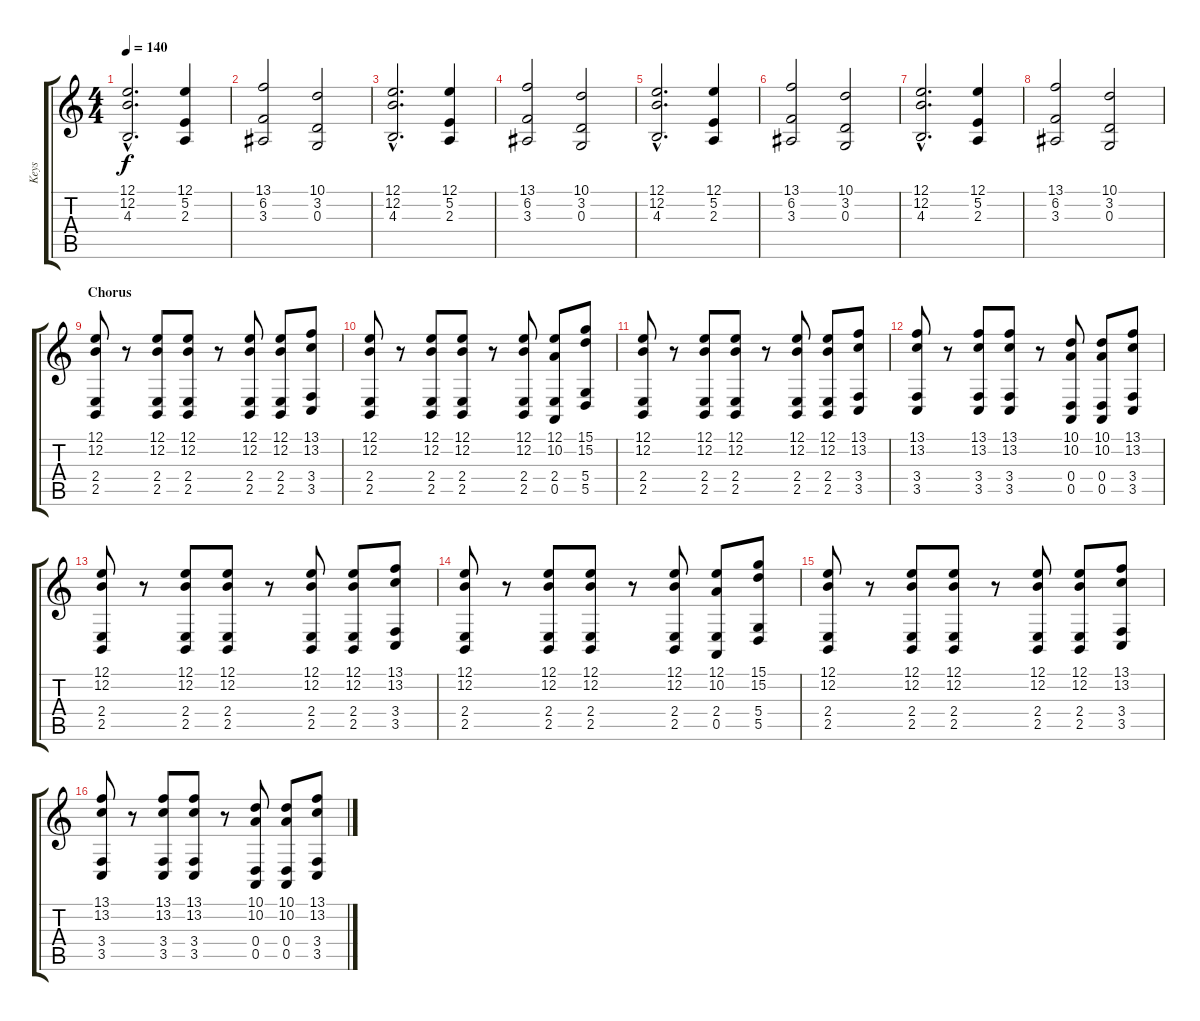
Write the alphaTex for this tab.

\track ("Keys" "Keys") {instrument stringensemble1}
\staff {score tabs}
\tuning (E4 B3 G3 D3 A2 E2) {hide}
\ts (4 4)
\tempo 140
\clef g2
\ks c
(12.1{hac} 12.2{hac} 4.3{hac}).2{d dy f} (12.1 5.2 2.3).4 |
(13.1 6.2 3.3).2 (10.1 3.2 0.3).2 |
(12.1{hac} 12.2{hac} 4.3{hac}).2{d} (12.1 5.2 2.3).4 |
(13.1 6.2 3.3).2 (10.1 3.2 0.3).2 |
(12.1{hac} 12.2{hac} 4.3{hac}).2{d} (12.1 5.2 2.3).4 |
(13.1 6.2 3.3).2 (10.1 3.2 0.3).2 |
(12.1{hac} 12.2{hac} 4.3{hac}).2{d} (12.1 5.2 2.3).4 |
(13.1 6.2 3.3).2 (10.1 3.2 0.3).2 |
\section ("" "Chorus")
(12.1 12.2 2.4 2.5).8 r.8 (12.1 12.2 2.4 2.5).8 (12.1 12.2 2.4 2.5).8 r.8 (12.1 12.2 2.4 2.5).8 (12.1 12.2 2.4 2.5).8 (13.1 13.2 3.4 3.5).8 |
(12.1 12.2 2.4 2.5).8 r.8 (12.1 12.2 2.4 2.5).8 (12.1 12.2 2.4 2.5).8 r.8 (12.1 12.2 2.4 2.5).8 (12.1 10.2 2.4 0.5).8 (15.1 15.2 5.4 5.5).8 |
(12.1 12.2 2.4 2.5).8 r.8 (12.1 12.2 2.4 2.5).8 (12.1 12.2 2.4 2.5).8 r.8 (12.1 12.2 2.4 2.5).8 (12.1 12.2 2.4 2.5).8 (13.1 13.2 3.4 3.5).8 |
(13.1 13.2 3.4 3.5).8 r.8 (13.1 13.2 3.4 3.5).8 (13.1 13.2 3.4 3.5).8 r.8 (10.1 10.2 0.4 0.5).8 (10.1 10.2 0.4 0.5).8 (13.1 13.2 3.4 3.5).8 |
(12.1 12.2 2.4 2.5).8 r.8 (12.1 12.2 2.4 2.5).8 (12.1 12.2 2.4 2.5).8 r.8 (12.1 12.2 2.4 2.5).8 (12.1 12.2 2.4 2.5).8 (13.1 13.2 3.4 3.5).8 |
(12.1 12.2 2.4 2.5).8 r.8 (12.1 12.2 2.4 2.5).8 (12.1 12.2 2.4 2.5).8 r.8 (12.1 12.2 2.4 2.5).8 (12.1 10.2 2.4 0.5).8 (15.1 15.2 5.4 5.5).8 |
(12.1 12.2 2.4 2.5).8 r.8 (12.1 12.2 2.4 2.5).8 (12.1 12.2 2.4 2.5).8 r.8 (12.1 12.2 2.4 2.5).8 (12.1 12.2 2.4 2.5).8 (13.1 13.2 3.4 3.5).8 |
(13.1 13.2 3.4 3.5).8 r.8 (13.1 13.2 3.4 3.5).8 (13.1 13.2 3.4 3.5).8 r.8 (10.1 10.2 0.4 0.5).8 (10.1 10.2 0.4 0.5).8 (13.1 13.2 3.4 3.5).8
